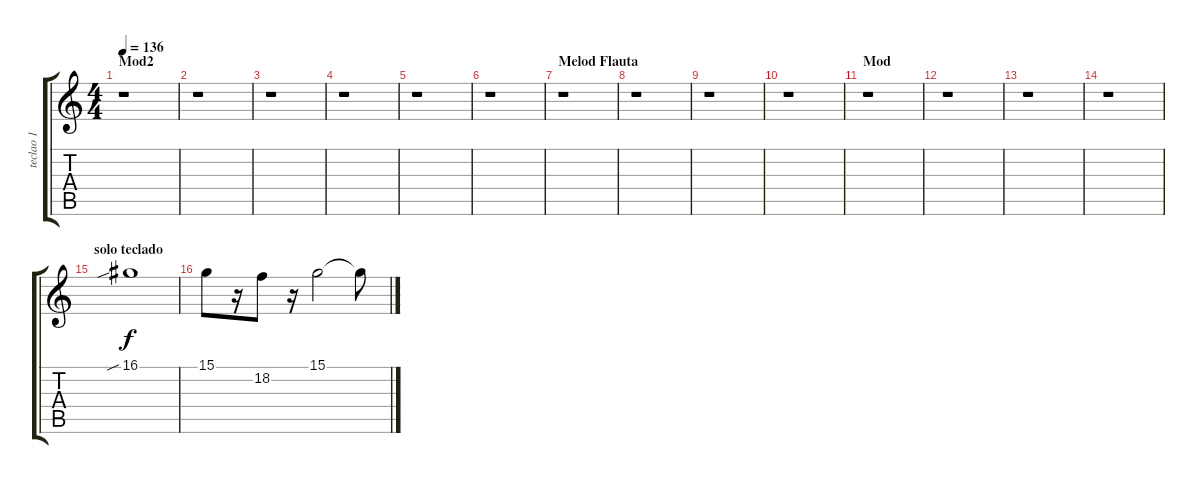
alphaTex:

\track ("teclao 1" "teclao 1") {instrument lead1square}
\staff {score tabs}
\tuning (E4 B3 G3 D3 A2 E2) {hide}
\ts (4 4)
\section ("" "Mod2")
\tempo 136
\clef g2
\ks c
r.1{dy f} |
r.1 |
r.1 |
r.1 |
r.1 |
r.1 |
\section ("" "Melod Flauta")
r.1 |
r.1 |
r.1 |
r.1 |
\section ("" "Mod")
r.1 |
r.1 |
r.1 |
r.1 |
\section ("" "solo teclado")
16.1{sib}.1{volume 13} |
15.1.8 r.16 18.2.8 r.16 15.1.2 15.1{t}.8
